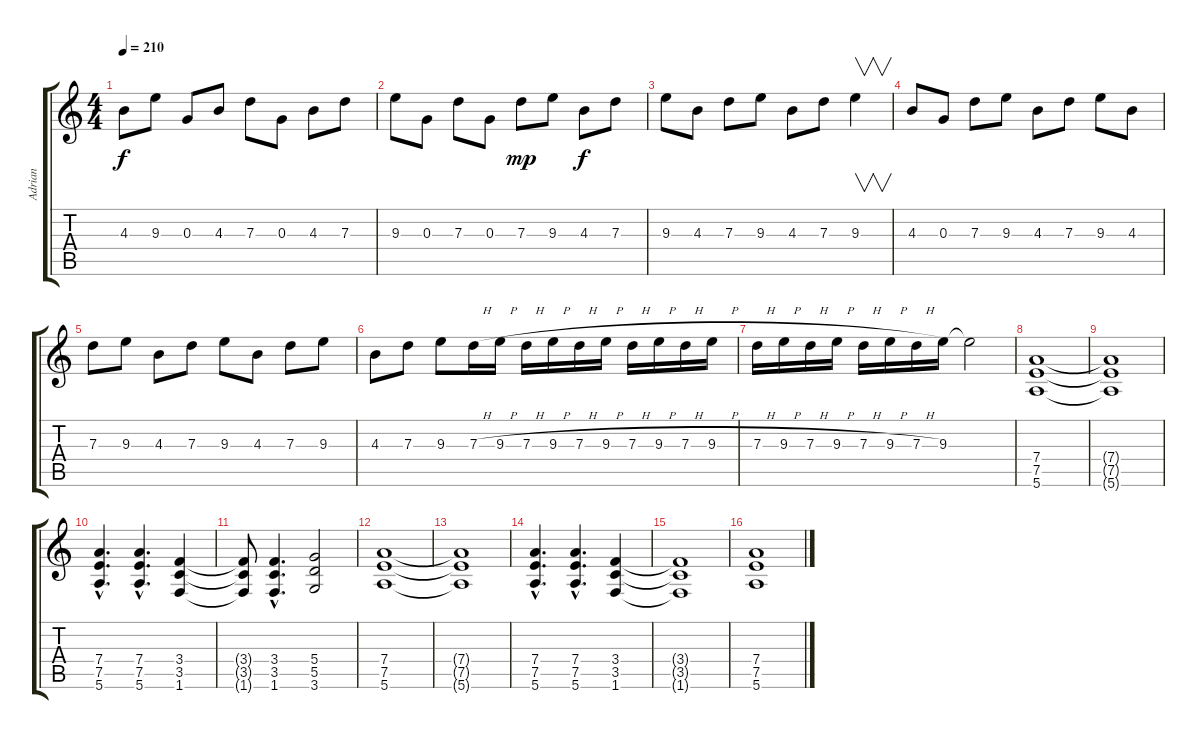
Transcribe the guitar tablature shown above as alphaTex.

\track ("Adrian" "Adrian") {instrument distortionguitar}
\staff {score tabs}
\tuning (E4 B3 G3 D3 A2 E2) {hide}
\ts (4 4)
\tempo 210
\clef g2
\ks c
4.3.8{dy f} 9.3.8 0.3.8 4.3.8 7.3.8 0.3.8 4.3.8 7.3.8 |
9.3.8 0.3.8 7.3.8 0.3.8 7.3.8{dy mp} 9.3.8 4.3.8{dy f} 7.3.8 |
9.3.8 4.3.8 7.3.8 9.3.8 4.3.8 7.3.8 9.3.4{v} |
4.3.8 0.3.8 7.3.8 9.3.8 4.3.8 7.3.8 9.3.8 4.3.8 |
7.3.8 9.3.8 4.3.8 7.3.8 9.3.8 4.3.8 7.3.8 9.3.8 |
4.3.8 7.3.8 9.3.8 7.3{h}.16 9.3{h}.16 7.3{h}.16 9.3{h}.16 7.3{h}.16 9.3{h}.16 7.3{h}.16 9.3{h}.16 7.3{h}.16 9.3{h}.16 |
7.3{h}.16 9.3{h}.16 7.3{h}.16 9.3{h}.16 7.3{h}.16 9.3{h}.16 7.3{h}.16 9.3.16 9.3{t}.2 |
(7.4 7.5 5.6).1 |
(7.4{t} 7.5{t} 5.6{t}).1 |
(7.4{hac} 7.5{hac} 5.6{hac}).4{d} (7.4{hac} 7.5{hac} 5.6{hac}).4{d} (3.4 3.5 1.6).4 |
(3.4{t} 3.5{t} 1.6{t}).8 (3.4{hac} 3.5{hac} 1.6{hac}).4{d} (5.4 5.5 3.6).2 |
(7.4 7.5 5.6).1 |
(7.4{t} 7.5{t} 5.6{t}).1 |
(7.4{hac} 7.5{hac} 5.6{hac}).4{d} (7.4{hac} 7.5{hac} 5.6{hac}).4{d} (3.4 3.5 1.6).4 |
(3.4{t} 3.5{t} 1.6{t}).1 |
(7.4 7.5 5.6).1
